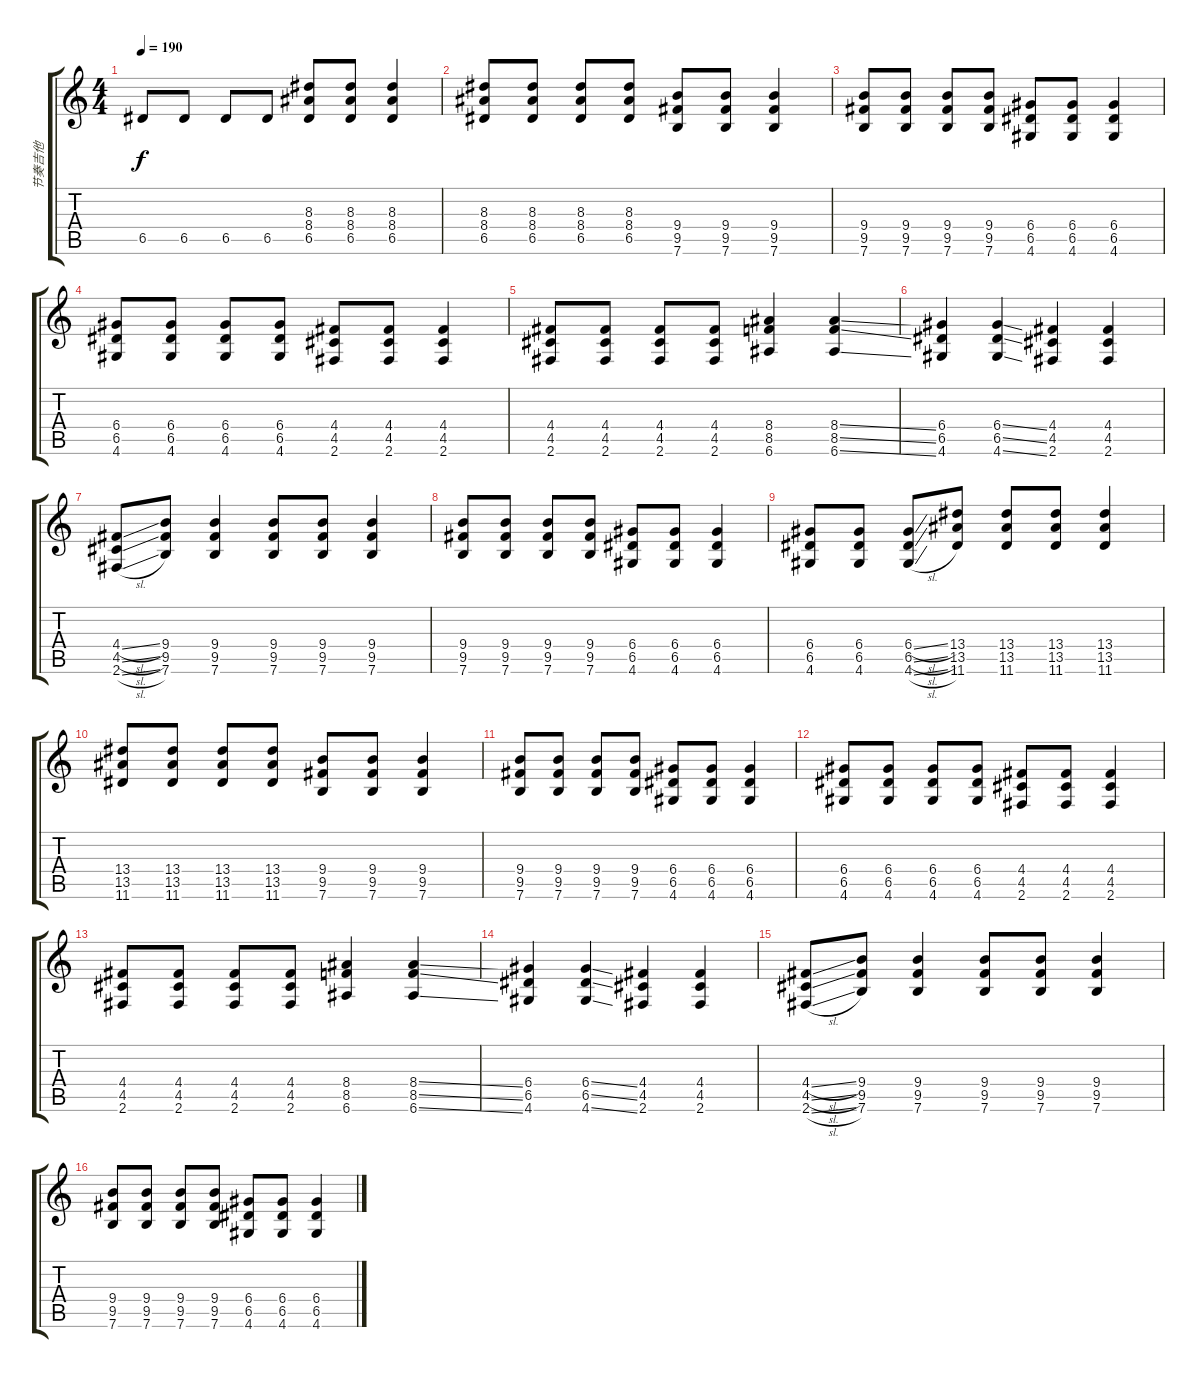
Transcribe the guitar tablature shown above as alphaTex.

\track ("节奏吉他" "节奏吉他") {instrument distortionguitar}
\staff {score tabs}
\tuning (E4 B3 G3 D3 A2 E2) {hide}
\ts (4 4)
\tempo 190
\clef g2
\ks c
6.5.8{dy f} 6.5.8 6.5.8 6.5.8 (8.3 8.4 6.5).8 (8.3 8.4 6.5).8 (8.3 8.4 6.5).4 |
(8.3 8.4 6.5).8 (8.3 8.4 6.5).8 (8.3 8.4 6.5).8 (8.3 8.4 6.5).8 (9.4 9.5 7.6).8 (9.4 9.5 7.6).8 (9.4 9.5 7.6).4 |
(9.4 9.5 7.6).8 (9.4 9.5 7.6).8 (9.4 9.5 7.6).8 (9.4 9.5 7.6).8 (6.4 6.5 4.6).8 (6.4 6.5 4.6).8 (6.4 6.5 4.6).4 |
(6.4 6.5 4.6).8 (6.4 6.5 4.6).8 (6.4 6.5 4.6).8 (6.4 6.5 4.6).8 (4.4 4.5 2.6).8 (4.4 4.5 2.6).8 (4.4 4.5 2.6).4 |
(4.4 4.5 2.6).8 (4.4 4.5 2.6).8 (4.4 4.5 2.6).8 (4.4 4.5 2.6).8 (8.4 8.5 6.6).4 (8.4{ss} 8.5{ss} 6.6{ss}).4 |
(6.4 6.5 4.6).4 (6.4{ss} 6.5{ss} 4.6{ss}).4 (4.4 4.5 2.6).4 (4.4 4.5 2.6).4 |
(4.4{sl} 4.5{sl} 2.6{sl}).8 (9.4 9.5 7.6).8 (9.4 9.5 7.6).4 (9.4 9.5 7.6).8 (9.4 9.5 7.6).8 (9.4 9.5 7.6).4 |
(9.4 9.5 7.6).8 (9.4 9.5 7.6).8 (9.4 9.5 7.6).8 (9.4 9.5 7.6).8 (6.4 6.5 4.6).8 (6.4 6.5 4.6).8 (6.4 6.5 4.6).4 |
(6.4 6.5 4.6).8 (6.4 6.5 4.6).8 (6.4{sl} 6.5{sl} 4.6{sl}).8 (13.4 13.5 11.6).8 (13.4 13.5 11.6).8 (13.4 13.5 11.6).8 (13.4 13.5 11.6).4 |
(13.4 13.5 11.6).8 (13.4 13.5 11.6).8 (13.4 13.5 11.6).8 (13.4 13.5 11.6).8 (9.4 9.5 7.6).8 (9.4 9.5 7.6).8 (9.4 9.5 7.6).4 |
(9.4 9.5 7.6).8 (9.4 9.5 7.6).8 (9.4 9.5 7.6).8 (9.4 9.5 7.6).8 (6.4 6.5 4.6).8 (6.4 6.5 4.6).8 (6.4 6.5 4.6).4 |
(6.4 6.5 4.6).8 (6.4 6.5 4.6).8 (6.4 6.5 4.6).8 (6.4 6.5 4.6).8 (4.4 4.5 2.6).8 (4.4 4.5 2.6).8 (4.4 4.5 2.6).4 |
(4.4 4.5 2.6).8 (4.4 4.5 2.6).8 (4.4 4.5 2.6).8 (4.4 4.5 2.6).8 (8.4 8.5 6.6).4 (8.4{ss} 8.5{ss} 6.6{ss}).4 |
(6.4 6.5 4.6).4 (6.4{ss} 6.5{ss} 4.6{ss}).4 (4.4 4.5 2.6).4 (4.4 4.5 2.6).4 |
(4.4{sl} 4.5{sl} 2.6{sl}).8 (9.4 9.5 7.6).8 (9.4 9.5 7.6).4 (9.4 9.5 7.6).8 (9.4 9.5 7.6).8 (9.4 9.5 7.6).4 |
(9.4 9.5 7.6).8 (9.4 9.5 7.6).8 (9.4 9.5 7.6).8 (9.4 9.5 7.6).8 (6.4 6.5 4.6).8 (6.4 6.5 4.6).8 (6.4 6.5 4.6).4
